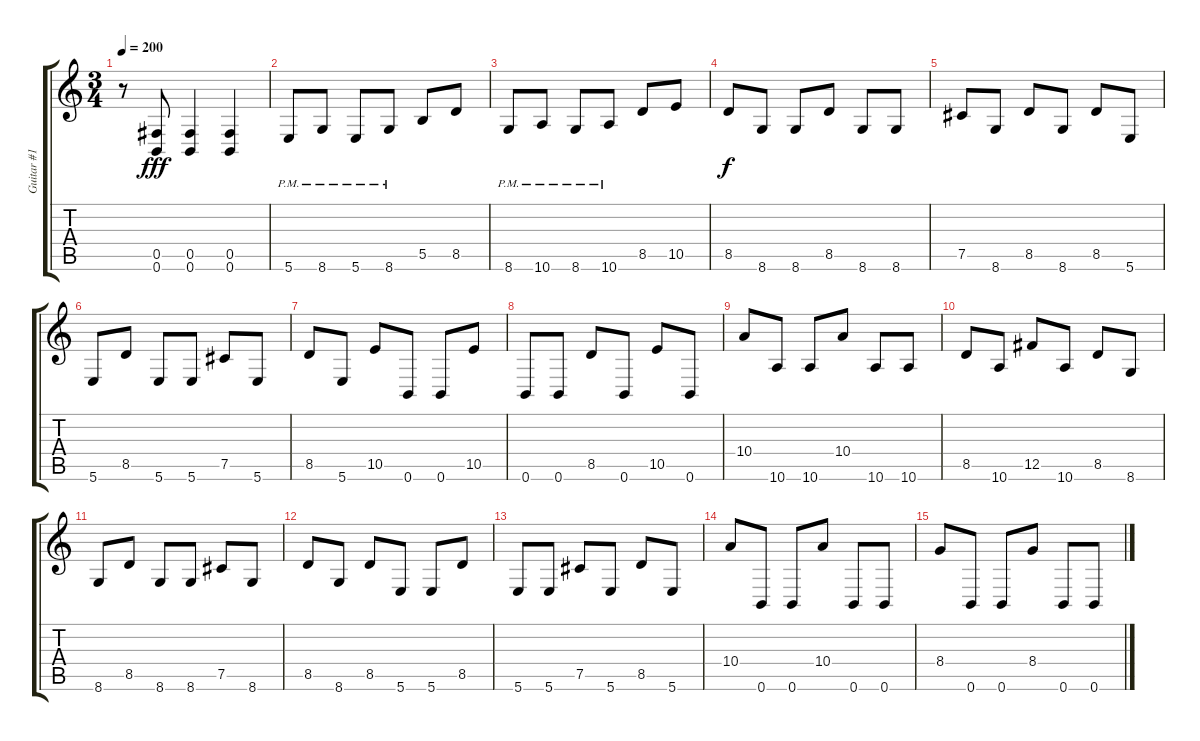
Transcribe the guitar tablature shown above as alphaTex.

\track ("Guitar #1" "Guitar #1") {instrument distortionguitar}
\staff {score tabs}
\tuning (Db4 Ab3 E3 B2 Gb2 B1) {hide}
\ts (3 4)
\tempo 200
\clef g2
\ks c
r.8{dy fff} (0.5 0.6).8 (0.5 0.6).4 (0.5 0.6).4 |
5.6{pm}.8 8.6{pm}.8 5.6{pm}.8 8.6{pm}.8 5.5.8 8.5.8 |
8.6{pm}.8 10.6{pm}.8 8.6{pm}.8 10.6{pm}.8 8.5.8 10.5.8 |
8.5.8{dy f} 8.6.8 8.6.8 8.5.8 8.6.8 8.6.8 |
7.5.8 8.6.8 8.5.8 8.6.8 8.5.8 5.6.8 |
5.6.8 8.5.8 5.6.8 5.6.8 7.5.8 5.6.8 |
8.5.8 5.6.8 10.5.8 0.6.8 0.6.8 10.5.8 |
0.6.8 0.6.8 8.5.8 0.6.8 10.5.8 0.6.8 |
10.4.8 10.6.8 10.6.8 10.4.8 10.6.8 10.6.8 |
8.5.8 10.6.8 12.5.8 10.6.8 8.5.8 8.6.8 |
8.6.8 8.5.8 8.6.8 8.6.8 7.5.8 8.6.8 |
8.5.8 8.6.8 8.5.8 5.6.8 5.6.8 8.5.8 |
5.6.8 5.6.8 7.5.8 5.6.8 8.5.8 5.6.8 |
10.4.8 0.6.8 0.6.8 10.4.8 0.6.8 0.6.8 |
8.4.8 0.6.8 0.6.8 8.4.8 0.6.8 0.6.8
